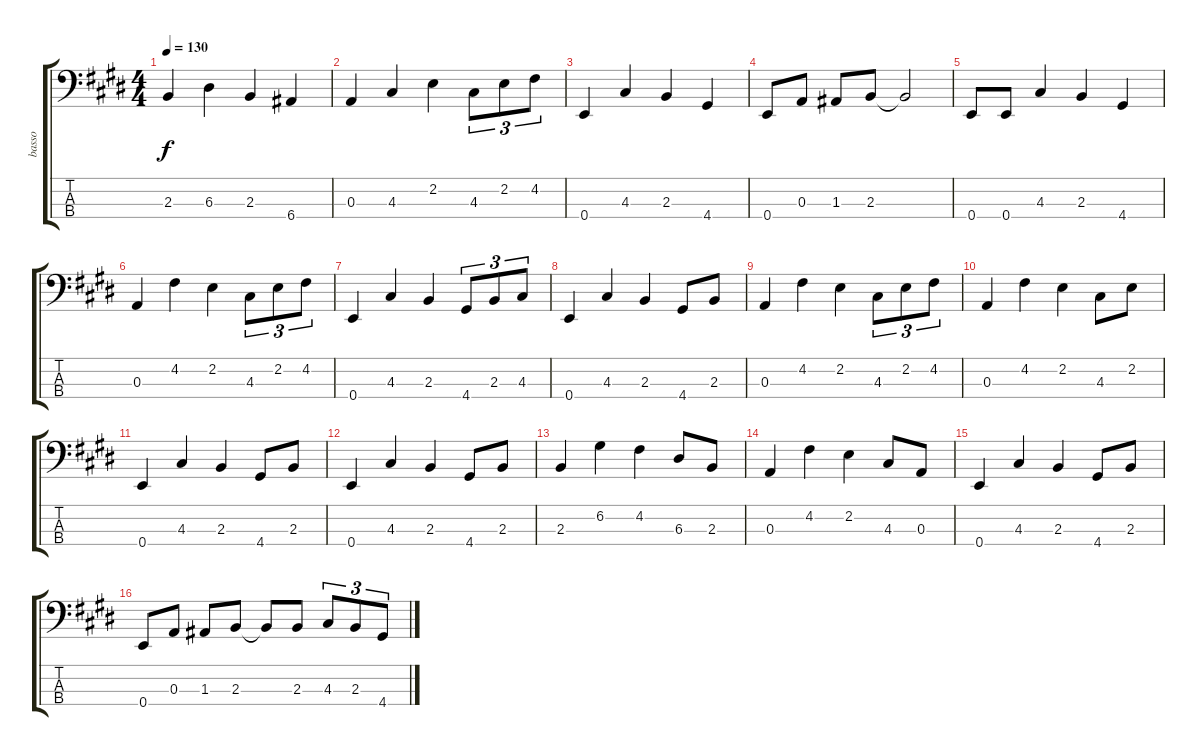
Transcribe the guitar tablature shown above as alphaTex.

\track ("basso" "basso") {instrument electricbassfinger}
\staff {score tabs}
\tuning (G2 D2 A1 E1) {hide}
\ts (4 4)
\tempo 130
\clef f4
\ks e
2.3.4{dy f} 6.3.4 2.3.4 6.4.4 |
0.3.4 4.3.4 2.2.4 4.3.8{tu (3 2)} 2.2.8{tu (3 2)} 4.2.8{tu (3 2)} |
0.4.4 4.3.4 2.3.4 4.4.4 |
0.4.8 0.3.8 1.3.8 2.3.8 2.3{t}.2 |
0.4.8 0.4.8 4.3.4 2.3.4 4.4.4 |
0.3.4 4.2.4 2.2.4 4.3.8{tu (3 2)} 2.2.8{tu (3 2)} 4.2.8{tu (3 2)} |
0.4.4 4.3.4 2.3.4 4.4.8{tu (3 2)} 2.3.8{tu (3 2)} 4.3.8{tu (3 2)} |
0.4.4 4.3.4 2.3.4 4.4.8 2.3.8 |
0.3.4 4.2.4 2.2.4 4.3.8{tu (3 2)} 2.2.8{tu (3 2)} 4.2.8{tu (3 2)} |
0.3.4 4.2.4 2.2.4 4.3.8 2.2.8 |
0.4.4 4.3.4 2.3.4 4.4.8 2.3.8 |
0.4.4 4.3.4 2.3.4 4.4.8 2.3.8 |
2.3.4 6.2.4 4.2.4 6.3.8 2.3.8 |
0.3.4 4.2.4 2.2.4 4.3.8 0.3.8 |
0.4.4 4.3.4 2.3.4 4.4.8 2.3.8 |
0.4.8 0.3.8 1.3.8 2.3.8 2.3{t}.8 2.3.8 4.3.8{tu (3 2)} 2.3.8{tu (3 2)} 4.4.8{tu (3 2)}
